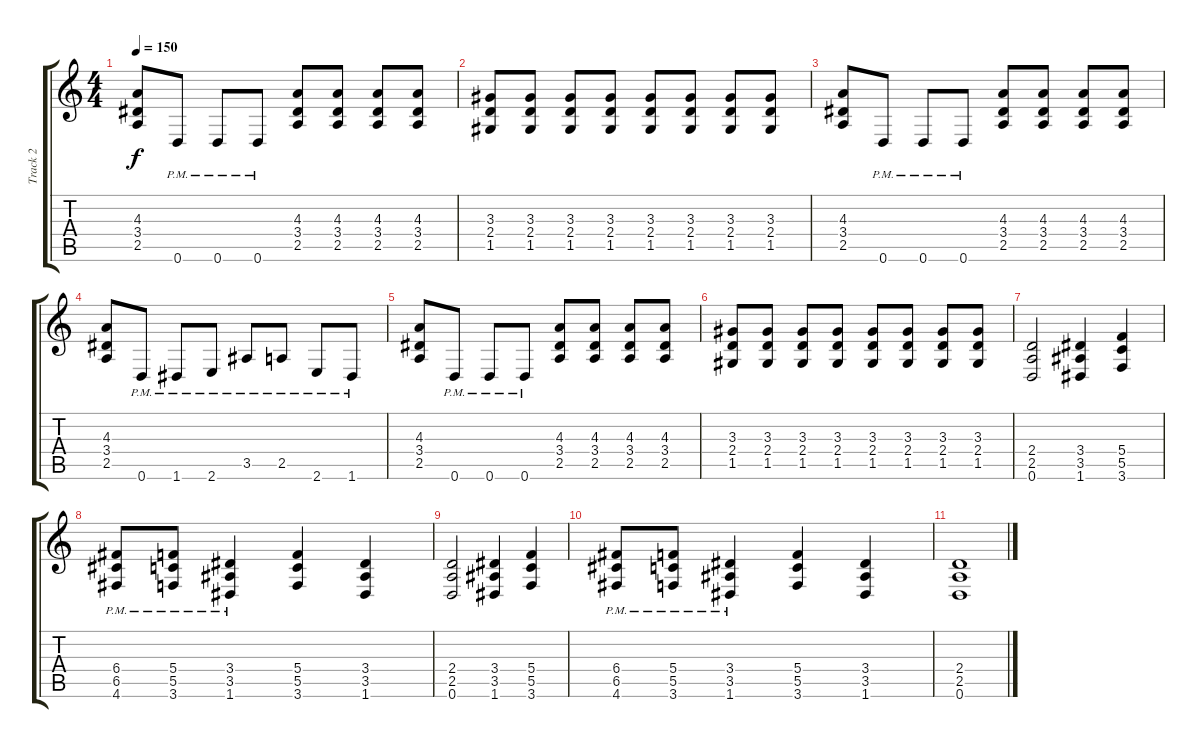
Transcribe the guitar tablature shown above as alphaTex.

\track ("Track 2" "Track 2") {instrument distortionguitar}
\staff {score tabs}
\tuning (D4 A3 F3 C3 G2 D2) {hide}
\ts (4 4)
\tempo 150
\clef g2
\ks c
(4.3 3.4 2.5).8{dy f} 0.6{pm}.8 0.6{pm}.8 0.6{pm}.8 (4.3 3.4 2.5).8 (4.3 3.4 2.5).8 (4.3 3.4 2.5).8 (4.3 3.4 2.5).8 |
(3.3 2.4 1.5).8 (3.3 2.4 1.5).8 (3.3 2.4 1.5).8 (3.3 2.4 1.5).8 (3.3 2.4 1.5).8 (3.3 2.4 1.5).8 (3.3 2.4 1.5).8 (3.3 2.4 1.5).8 |
(4.3 3.4 2.5).8 0.6{pm}.8 0.6{pm}.8 0.6{pm}.8 (4.3 3.4 2.5).8 (4.3 3.4 2.5).8 (4.3 3.4 2.5).8 (4.3 3.4 2.5).8 |
(4.3 3.4 2.5).8 0.6{pm}.8 1.6{pm}.8 2.6{pm}.8 3.5{pm}.8 2.5{pm}.8 2.6{pm}.8 1.6{pm}.8 |
(4.3 3.4 2.5).8 0.6{pm}.8 0.6{pm}.8 0.6{pm}.8 (4.3 3.4 2.5).8 (4.3 3.4 2.5).8 (4.3 3.4 2.5).8 (4.3 3.4 2.5).8 |
(3.3 2.4 1.5).8 (3.3 2.4 1.5).8 (3.3 2.4 1.5).8 (3.3 2.4 1.5).8 (3.3 2.4 1.5).8 (3.3 2.4 1.5).8 (3.3 2.4 1.5).8 (3.3 2.4 1.5).8 |
(2.4 2.5 0.6).2 (3.4 3.5 1.6).4 (5.4 5.5 3.6).4 |
(6.4{pm} 6.5{pm} 4.6{pm}).8 (5.4{pm} 5.5{pm} 3.6{pm}).8 (3.4{pm} 3.5{pm} 1.6{pm}).4 (5.4 5.5 3.6).4 (3.4 3.5 1.6).4 |
(2.4 2.5 0.6).2 (3.4 3.5 1.6).4 (5.4 5.5 3.6).4 |
(6.4{pm} 6.5{pm} 4.6{pm}).8 (5.4{pm} 5.5{pm} 3.6{pm}).8 (3.4{pm} 3.5{pm} 1.6{pm}).4 (5.4 5.5 3.6).4 (3.4 3.5 1.6).4 |
(2.4 2.5 0.6).1
